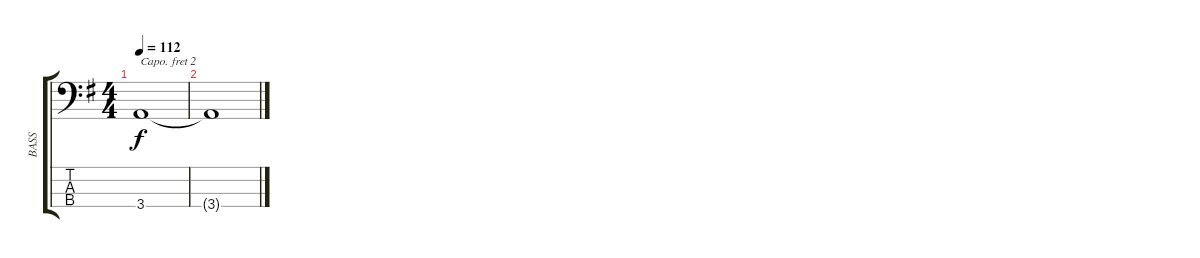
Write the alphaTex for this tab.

\track ("BASS" "BASS") {instrument acousticbass}
\staff {score tabs}
\capo 2
\tuning (G2 D2 A1 E1) {hide}
\ts (4 4)
\tempo 112
\clef f4
\ks g
3.4{t}.1{dy f} |
3.4{t}.1
